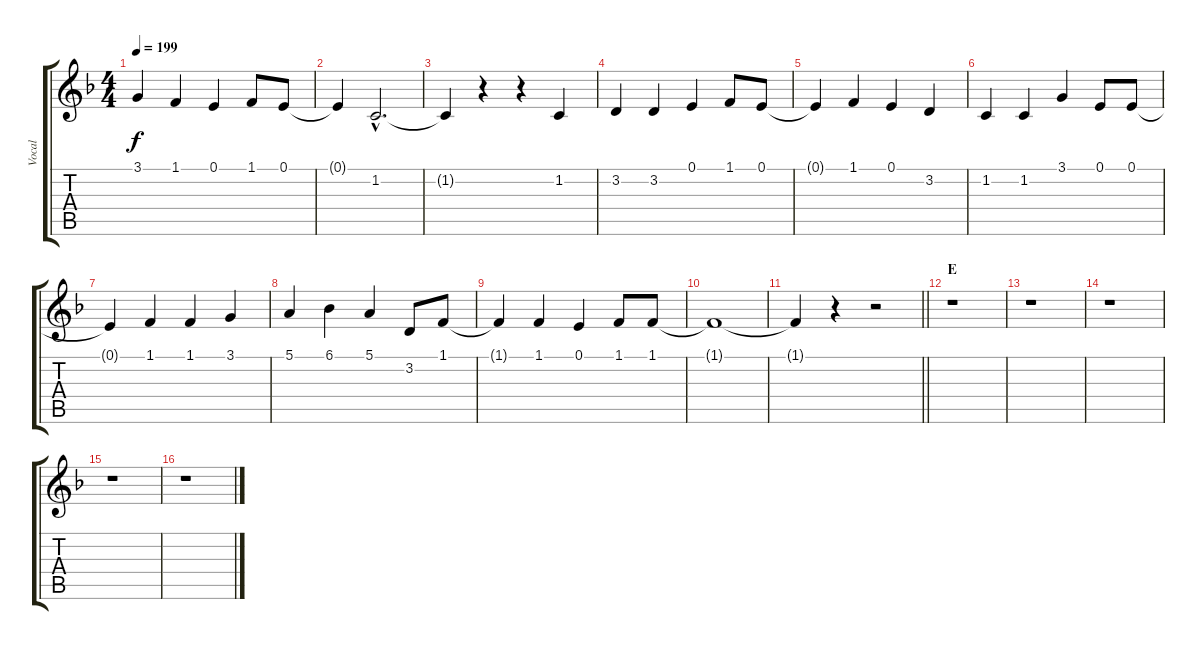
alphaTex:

\track ("Vocal" "Vocal") {instrument stringensemble1}
\staff {score tabs}
\tuning (E4 B3 G3 D3 A2 E2) {hide}
\ts (4 4)
\tempo 199
\clef g2
\ks f
3.1{t}.4{dy f} 1.1.4 0.1.4 1.1.8 0.1.8 |
0.1{t}.4 1.2{hac}.2{d} |
1.2{t}.4 r.4 r.4 1.2.4 |
3.2.4 3.2.4 0.1.4 1.1.8 0.1.8 |
0.1{t}.4 1.1.4 0.1.4 3.2.4 |
1.2.4 1.2.4 3.1.4 0.1.8 0.1.8 |
0.1{t}.4 1.1.4 1.1.4 3.1.4 |
5.1.4 6.1.4 5.1.4 3.2.8 1.1.8 |
1.1{t}.4 1.1.4 0.1.4 1.1.8 1.1.8 |
1.1{t}.1 |
\barLineRight lightlight
1.1{t}.4 r.4 r.2 |
\section ("" "E")
r.1 |
r.1 |
r.1 |
r.1 |
r.1
